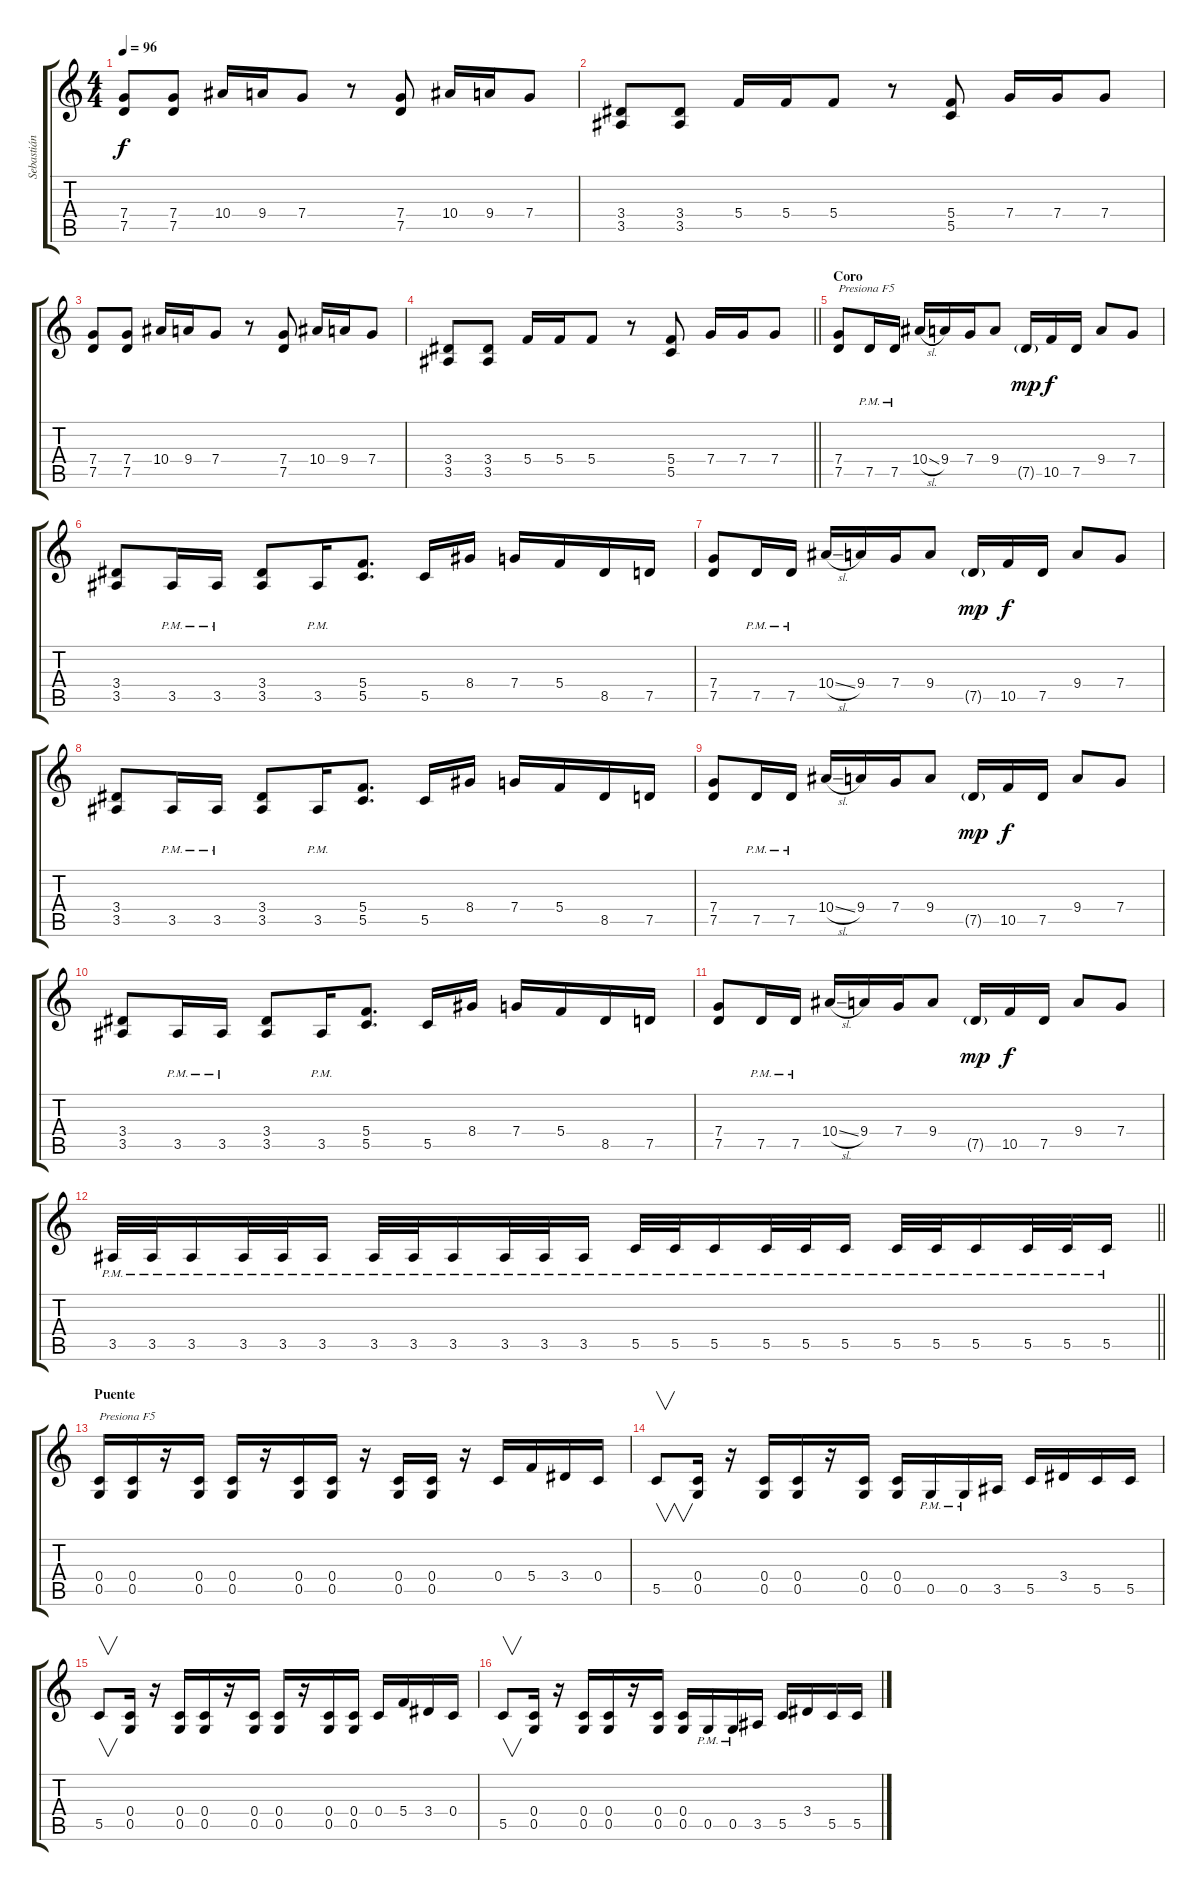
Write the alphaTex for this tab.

\track ("Sebastián" "Sebastián") {instrument distortionguitar}
\staff {score tabs}
\tuning (D4 A3 F3 C3 G2 D2) {hide}
\ts (4 4)
\tempo 96
\clef g2
\ks c
(7.4 7.5).8{dy f} (7.4 7.5).8 10.4.16 9.4.16 7.4.8 r.8 (7.4 7.5).8 10.4.16 9.4.16 7.4.8 |
(3.4 3.5).8 (3.4 3.5).8 5.4.16 5.4.16 5.4.8 r.8 (5.4 5.5).8 7.4.16 7.4.16 7.4.8 |
(7.4 7.5).8 (7.4 7.5).8 10.4.16 9.4.16 7.4.8 r.8 (7.4 7.5).8 10.4.16 9.4.16 7.4.8 |
\barLineRight lightlight
(3.4 3.5).8 (3.4 3.5).8 5.4.16 5.4.16 5.4.8 r.8 (5.4 5.5).8 7.4.16 7.4.16 7.4.8 |
\section ("" "Coro")
(7.4 7.5).8{txt "Presiona F5"} 7.5{pm}.16 7.5{pm}.16 10.4{sl}.16 9.4.16 7.4.16 9.4.8 7.5{g}.16{dy mp} 10.5.16{dy f} 7.5.16 9.4.8 7.4.8 |
(3.4 3.5).8 3.5{pm}.16 3.5{pm}.16 (3.4 3.5).8 3.5{pm}.16 (5.4 5.5).8{d} 5.5.16 8.4.16 7.4.16 5.4.16 8.5.16 7.5.16 |
(7.4 7.5).8 7.5{pm}.16 7.5{pm}.16 10.4{sl}.16 9.4.16 7.4.16 9.4.8 7.5{g}.16{dy mp} 10.5.16{dy f} 7.5.16 9.4.8 7.4.8 |
(3.4 3.5).8 3.5{pm}.16 3.5{pm}.16 (3.4 3.5).8 3.5{pm}.16 (5.4 5.5).8{d} 5.5.16 8.4.16 7.4.16 5.4.16 8.5.16 7.5.16 |
(7.4 7.5).8 7.5{pm}.16 7.5{pm}.16 10.4{sl}.16 9.4.16 7.4.16 9.4.8 7.5{g}.16{dy mp} 10.5.16{dy f} 7.5.16 9.4.8 7.4.8 |
(3.4 3.5).8 3.5{pm}.16 3.5{pm}.16 (3.4 3.5).8 3.5{pm}.16 (5.4 5.5).8{d} 5.5.16 8.4.16 7.4.16 5.4.16 8.5.16 7.5.16 |
(7.4 7.5).8 7.5{pm}.16 7.5{pm}.16 10.4{sl}.16 9.4.16 7.4.16 9.4.8 7.5{g}.16{dy mp} 10.5.16{dy f} 7.5.16 9.4.8 7.4.8 |
\barLineRight lightlight
3.5{pm}.32 3.5{pm}.32 3.5{pm}.16 3.5{pm}.32 3.5{pm}.32 3.5{pm}.16 3.5{pm}.32 3.5{pm}.32 3.5{pm}.16 3.5{pm}.32 3.5{pm}.32 3.5{pm}.16 5.5{pm}.32 5.5{pm}.32 5.5{pm}.16 5.5{pm}.32 5.5{pm}.32 5.5{pm}.16 5.5{pm}.32 5.5{pm}.32 5.5{pm}.16 5.5{pm}.32 5.5{pm}.32 5.5{pm}.16 |
\section ("" "Puente")
(0.4 0.5).16{txt "Presiona F5"} (0.4 0.5).16 r.16 (0.4 0.5).16 (0.4 0.5).16 r.16 (0.4 0.5).16 (0.4 0.5).16 r.16 (0.4 0.5).16 (0.4 0.5).16 r.16 0.4.16 5.4.16 3.4.16 0.4.16 |
5.5.8{v} (0.4 0.5).16 r.16 (0.4 0.5).16 (0.4 0.5).16 r.16 (0.4 0.5).16 (0.4 0.5).16 0.5{pm}.16 0.5{pm}.16 3.5.16 5.5.16 3.4.16 5.5.16 5.5.16 |
5.5.8{v} (0.4 0.5).16 r.16 (0.4 0.5).16 (0.4 0.5).16 r.16 (0.4 0.5).16 (0.4 0.5).16 r.16 (0.4 0.5).16 (0.4 0.5).16 0.4.16 5.4.16 3.4.16 0.4.16 |
5.5.8{v} (0.4 0.5).16 r.16 (0.4 0.5).16 (0.4 0.5).16 r.16 (0.4 0.5).16 (0.4 0.5).16 0.5{pm}.16 0.5{pm}.16 3.5.16 5.5.16 3.4.16 5.5.16 5.5.16
